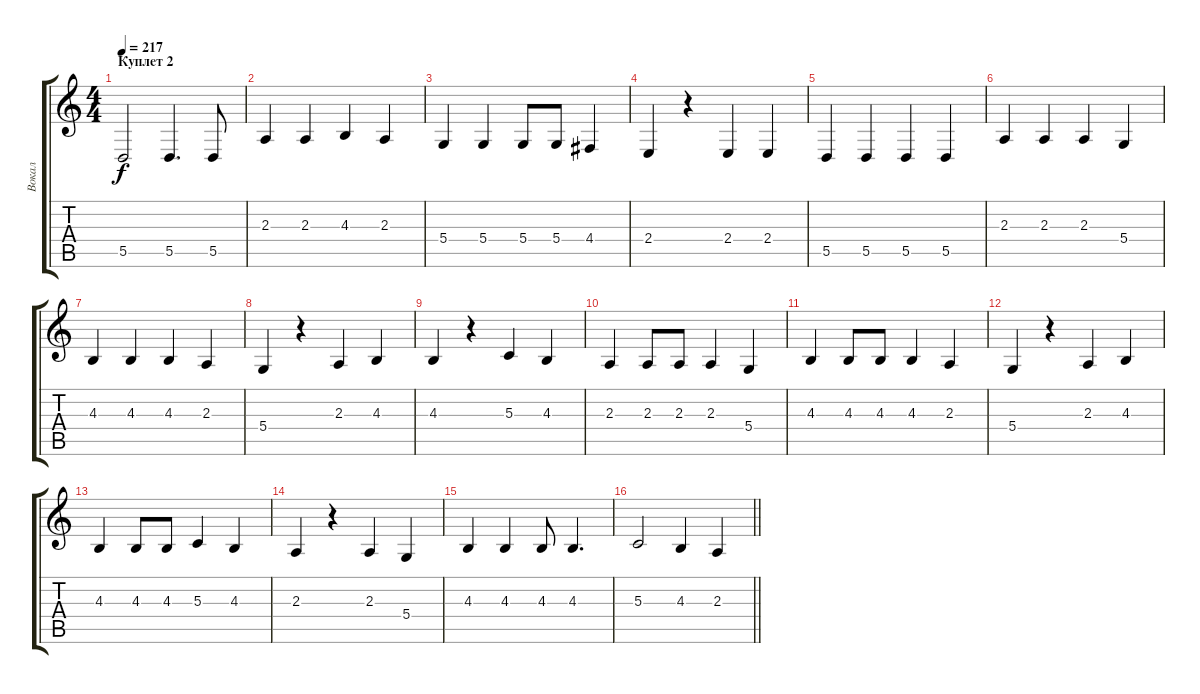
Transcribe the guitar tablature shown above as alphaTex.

\track ("Вокал" "Вокал") {instrument tenorsax}
\staff {score tabs}
\tuning (E4 B3 G3 D3 A2 E2) {hide}
\ts (4 4)
\section ("" "Куплет 2")
\tempo 217
\clef g2
\ks c
5.5.2{dy f} 5.5.4{d} 5.5.8 |
2.3.4 2.3.4 4.3.4 2.3.4 |
5.4.4 5.4.4 5.4.8 5.4.8 4.4.4 |
2.4.4 r.4 2.4.4 2.4.4 |
5.5.4 5.5.4 5.5.4 5.5.4 |
2.3.4 2.3.4 2.3.4 5.4.4 |
4.3.4 4.3.4 4.3.4 2.3.4 |
5.4.4 r.4 2.3.4 4.3.4 |
4.3.4 r.4 5.3.4 4.3.4 |
2.3.4 2.3.8 2.3.8 2.3.4 5.4.4 |
4.3.4 4.3.8 4.3.8 4.3.4 2.3.4 |
5.4.4 r.4 2.3.4 4.3.4 |
4.3.4 4.3.8 4.3.8 5.3.4 4.3.4 |
2.3.4 r.4 2.3.4 5.4.4 |
4.3.4 4.3.4 4.3.8 4.3.4{d} |
\barLineRight lightlight
5.3.2 4.3.4 2.3.4
